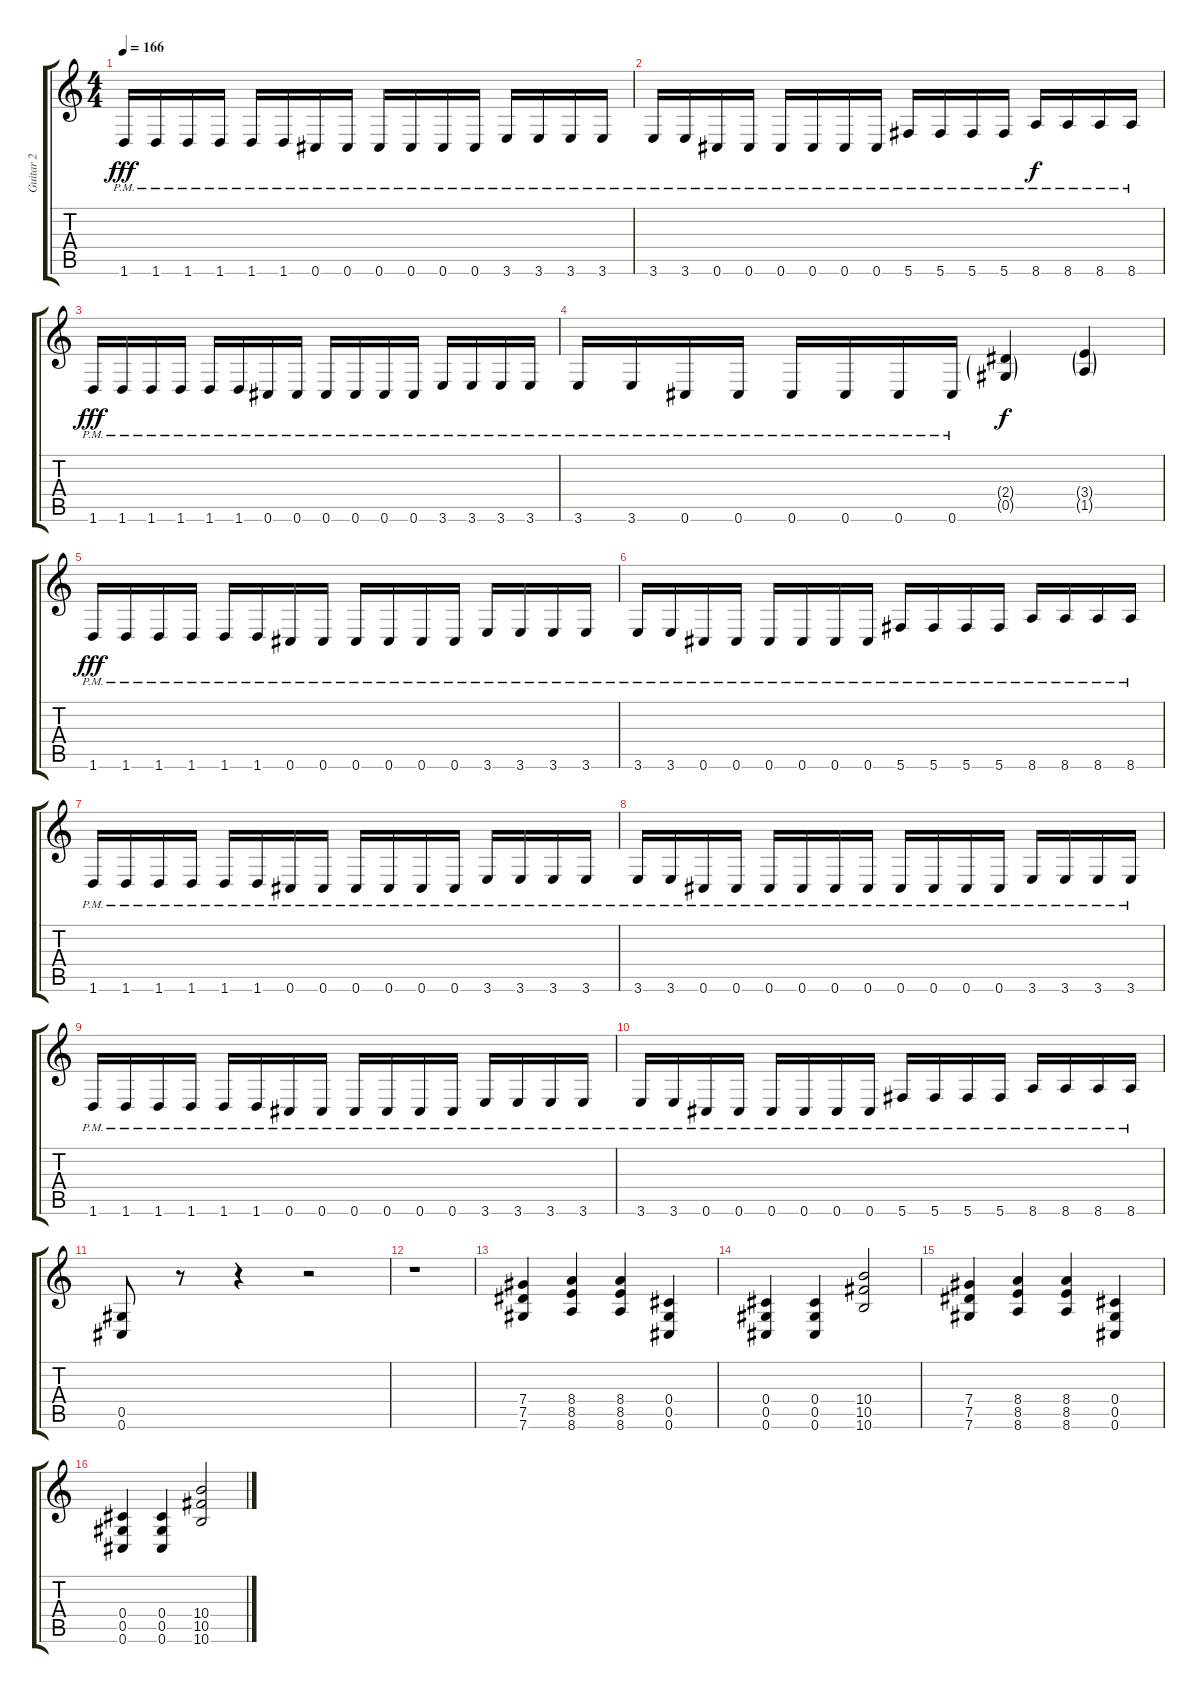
\track ("Guitar 2" "Guitar 2") {instrument distortionguitar}
\staff {score tabs}
\tuning (Eb4 Bb3 Gb3 Db3 Ab2 Db2) {hide}
\ts (4 4)
\tempo 166
\clef g2
\ks c
1.6{pm}.16{dy fff} 1.6{pm}.16 1.6{pm}.16 1.6{pm}.16 1.6{pm}.16 1.6{pm}.16 0.6{pm}.16 0.6{pm}.16 0.6{pm}.16 0.6{pm}.16 0.6{pm}.16 0.6{pm}.16 3.6{pm}.16 3.6{pm}.16 3.6{pm}.16 3.6{pm}.16 |
3.6{pm}.16 3.6{pm}.16 0.6{pm}.16 0.6{pm}.16 0.6{pm}.16 0.6{pm}.16 0.6{pm}.16 0.6{pm}.16 5.6{pm}.16 5.6{pm}.16 5.6{pm}.16 5.6{pm}.16 8.6{pm}.16{dy f} 8.6{pm}.16 8.6{pm}.16 8.6{pm}.16 |
1.6{pm}.16{dy fff} 1.6{pm}.16 1.6{pm}.16 1.6{pm}.16 1.6{pm}.16 1.6{pm}.16 0.6{pm}.16 0.6{pm}.16 0.6{pm}.16 0.6{pm}.16 0.6{pm}.16 0.6{pm}.16 3.6{pm}.16 3.6{pm}.16 3.6{pm}.16 3.6{pm}.16 |
3.6{pm}.16 3.6{pm}.16 0.6{pm}.16 0.6{pm}.16 0.6{pm}.16 0.6{pm}.16 0.6{pm}.16 0.6{pm}.16 (2.4{g} 0.5{g}).4{dy f} (3.4{g} 1.5{g}).4 |
1.6{pm}.16{dy fff} 1.6{pm}.16 1.6{pm}.16 1.6{pm}.16 1.6{pm}.16 1.6{pm}.16 0.6{pm}.16 0.6{pm}.16 0.6{pm}.16 0.6{pm}.16 0.6{pm}.16 0.6{pm}.16 3.6{pm}.16 3.6{pm}.16 3.6{pm}.16 3.6{pm}.16 |
3.6{pm}.16 3.6{pm}.16 0.6{pm}.16 0.6{pm}.16 0.6{pm}.16 0.6{pm}.16 0.6{pm}.16 0.6{pm}.16 5.6{pm}.16 5.6{pm}.16 5.6{pm}.16 5.6{pm}.16 8.6{pm}.16 8.6{pm}.16 8.6{pm}.16 8.6{pm}.16 |
1.6{pm}.16 1.6{pm}.16 1.6{pm}.16 1.6{pm}.16 1.6{pm}.16 1.6{pm}.16 0.6{pm}.16 0.6{pm}.16 0.6{pm}.16 0.6{pm}.16 0.6{pm}.16 0.6{pm}.16 3.6{pm}.16 3.6{pm}.16 3.6{pm}.16 3.6{pm}.16 |
3.6{pm}.16 3.6{pm}.16 0.6{pm}.16 0.6{pm}.16 0.6{pm}.16 0.6{pm}.16 0.6{pm}.16 0.6{pm}.16 0.6{pm}.16 0.6{pm}.16 0.6{pm}.16 0.6{pm}.16 3.6{pm}.16 3.6{pm}.16 3.6{pm}.16 3.6{pm}.16 |
1.6{pm}.16 1.6{pm}.16 1.6{pm}.16 1.6{pm}.16 1.6{pm}.16 1.6{pm}.16 0.6{pm}.16 0.6{pm}.16 0.6{pm}.16 0.6{pm}.16 0.6{pm}.16 0.6{pm}.16 3.6{pm}.16 3.6{pm}.16 3.6{pm}.16 3.6{pm}.16 |
3.6{pm}.16 3.6{pm}.16 0.6{pm}.16 0.6{pm}.16 0.6{pm}.16 0.6{pm}.16 0.6{pm}.16 0.6{pm}.16 5.6{pm}.16 5.6{pm}.16 5.6{pm}.16 5.6{pm}.16 8.6{pm}.16 8.6{pm}.16 8.6{pm}.16 8.6{pm}.16 |
(0.5 0.6).8 r.8 r.4 r.2 |
r.1 |
(7.4 7.5 7.6).4 (8.4 8.5 8.6).4 (8.4 8.5 8.6).4 (0.4 0.5 0.6).4 |
(0.4 0.5 0.6).4 (0.4 0.5 0.6).4 (10.4 10.5 10.6).2 |
(7.4 7.5 7.6).4 (8.4 8.5 8.6).4 (8.4 8.5 8.6).4 (0.4 0.5 0.6).4 |
(0.4 0.5 0.6).4 (0.4 0.5 0.6).4 (10.4 10.5 10.6).2
